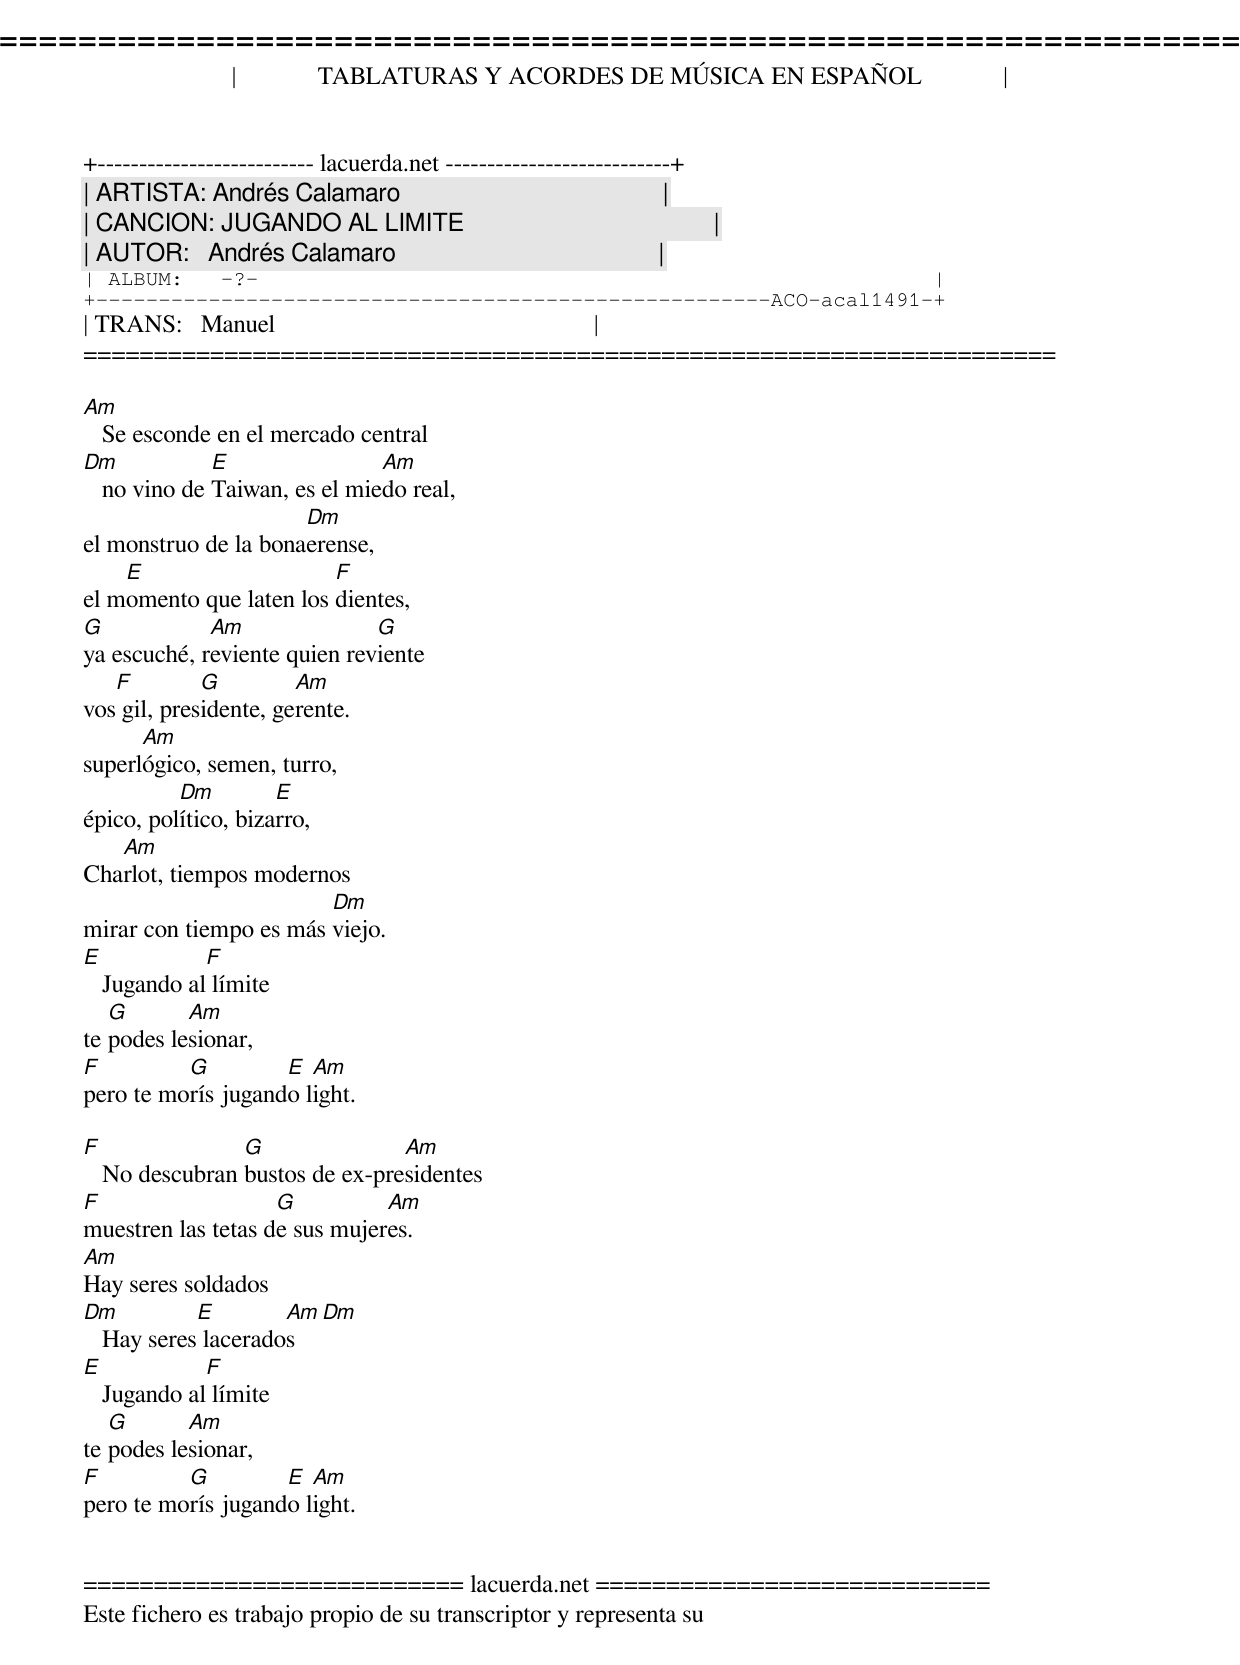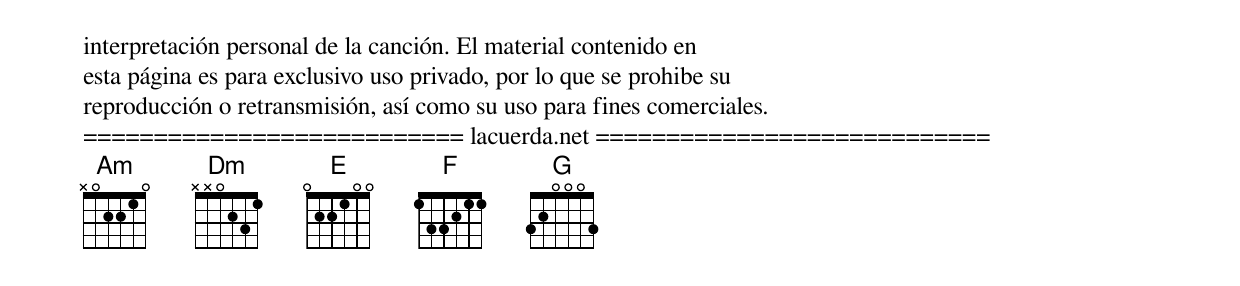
=====================================================================
|             TABLATURAS Y ACORDES DE MÚSICA EN ESPAÑOL             |
+-------------------------- lacuerda.net ---------------------------+
| ARTISTA: Andrés Calamaro                                          |
| CANCION: JUGANDO AL LIMITE                                        |
| AUTOR:   Andrés Calamaro                                          |
| ALBUM:   -?-                                                      |
+------------------------------------------------------ACO-acal1491-+
| TRANS:   Manuel                                                   |
=====================================================================

Am
   Se esconde en el mercado central
Dm            E                Am
   no vino de Taiwan, es el miedo real,
                      Dm
el monstruo de la bonaerense,
    E                    F
el momento que laten los dientes,
G            Am               G
ya escuché, reviente quien reviente
   F         G         Am
vos gil, presidente, gerente.
      Am
superlógico, semen, turro,
          Dm         E
épico, político, bizarro,
   Am
Charlot, tiempos modernos
                        Dm
mirar con tiempo es más viejo.
E            F
   Jugando al límite
   G       Am
te podes lesionar,
F         G         E  Am
pero te morís jugando light.

F               G               Am
   No descubran bustos de ex-presidentes
F                   G          Am
muestren las tetas de sus mujeres.
Am
Hay seres soldados
Dm          E        Am  Dm
   Hay seres lacerados
E            F
   Jugando al límite
   G       Am
te podes lesionar,
F         G         E  Am
pero te morís jugando light.


=========================== lacuerda.net ============================
Este fichero es trabajo propio de su transcriptor y representa su
interpretación personal de la canción. El material contenido en
esta página es para exclusivo uso privado, por lo que se prohibe su
reproducción o retransmisión, así como su uso para fines comerciales.
=========================== lacuerda.net ============================
